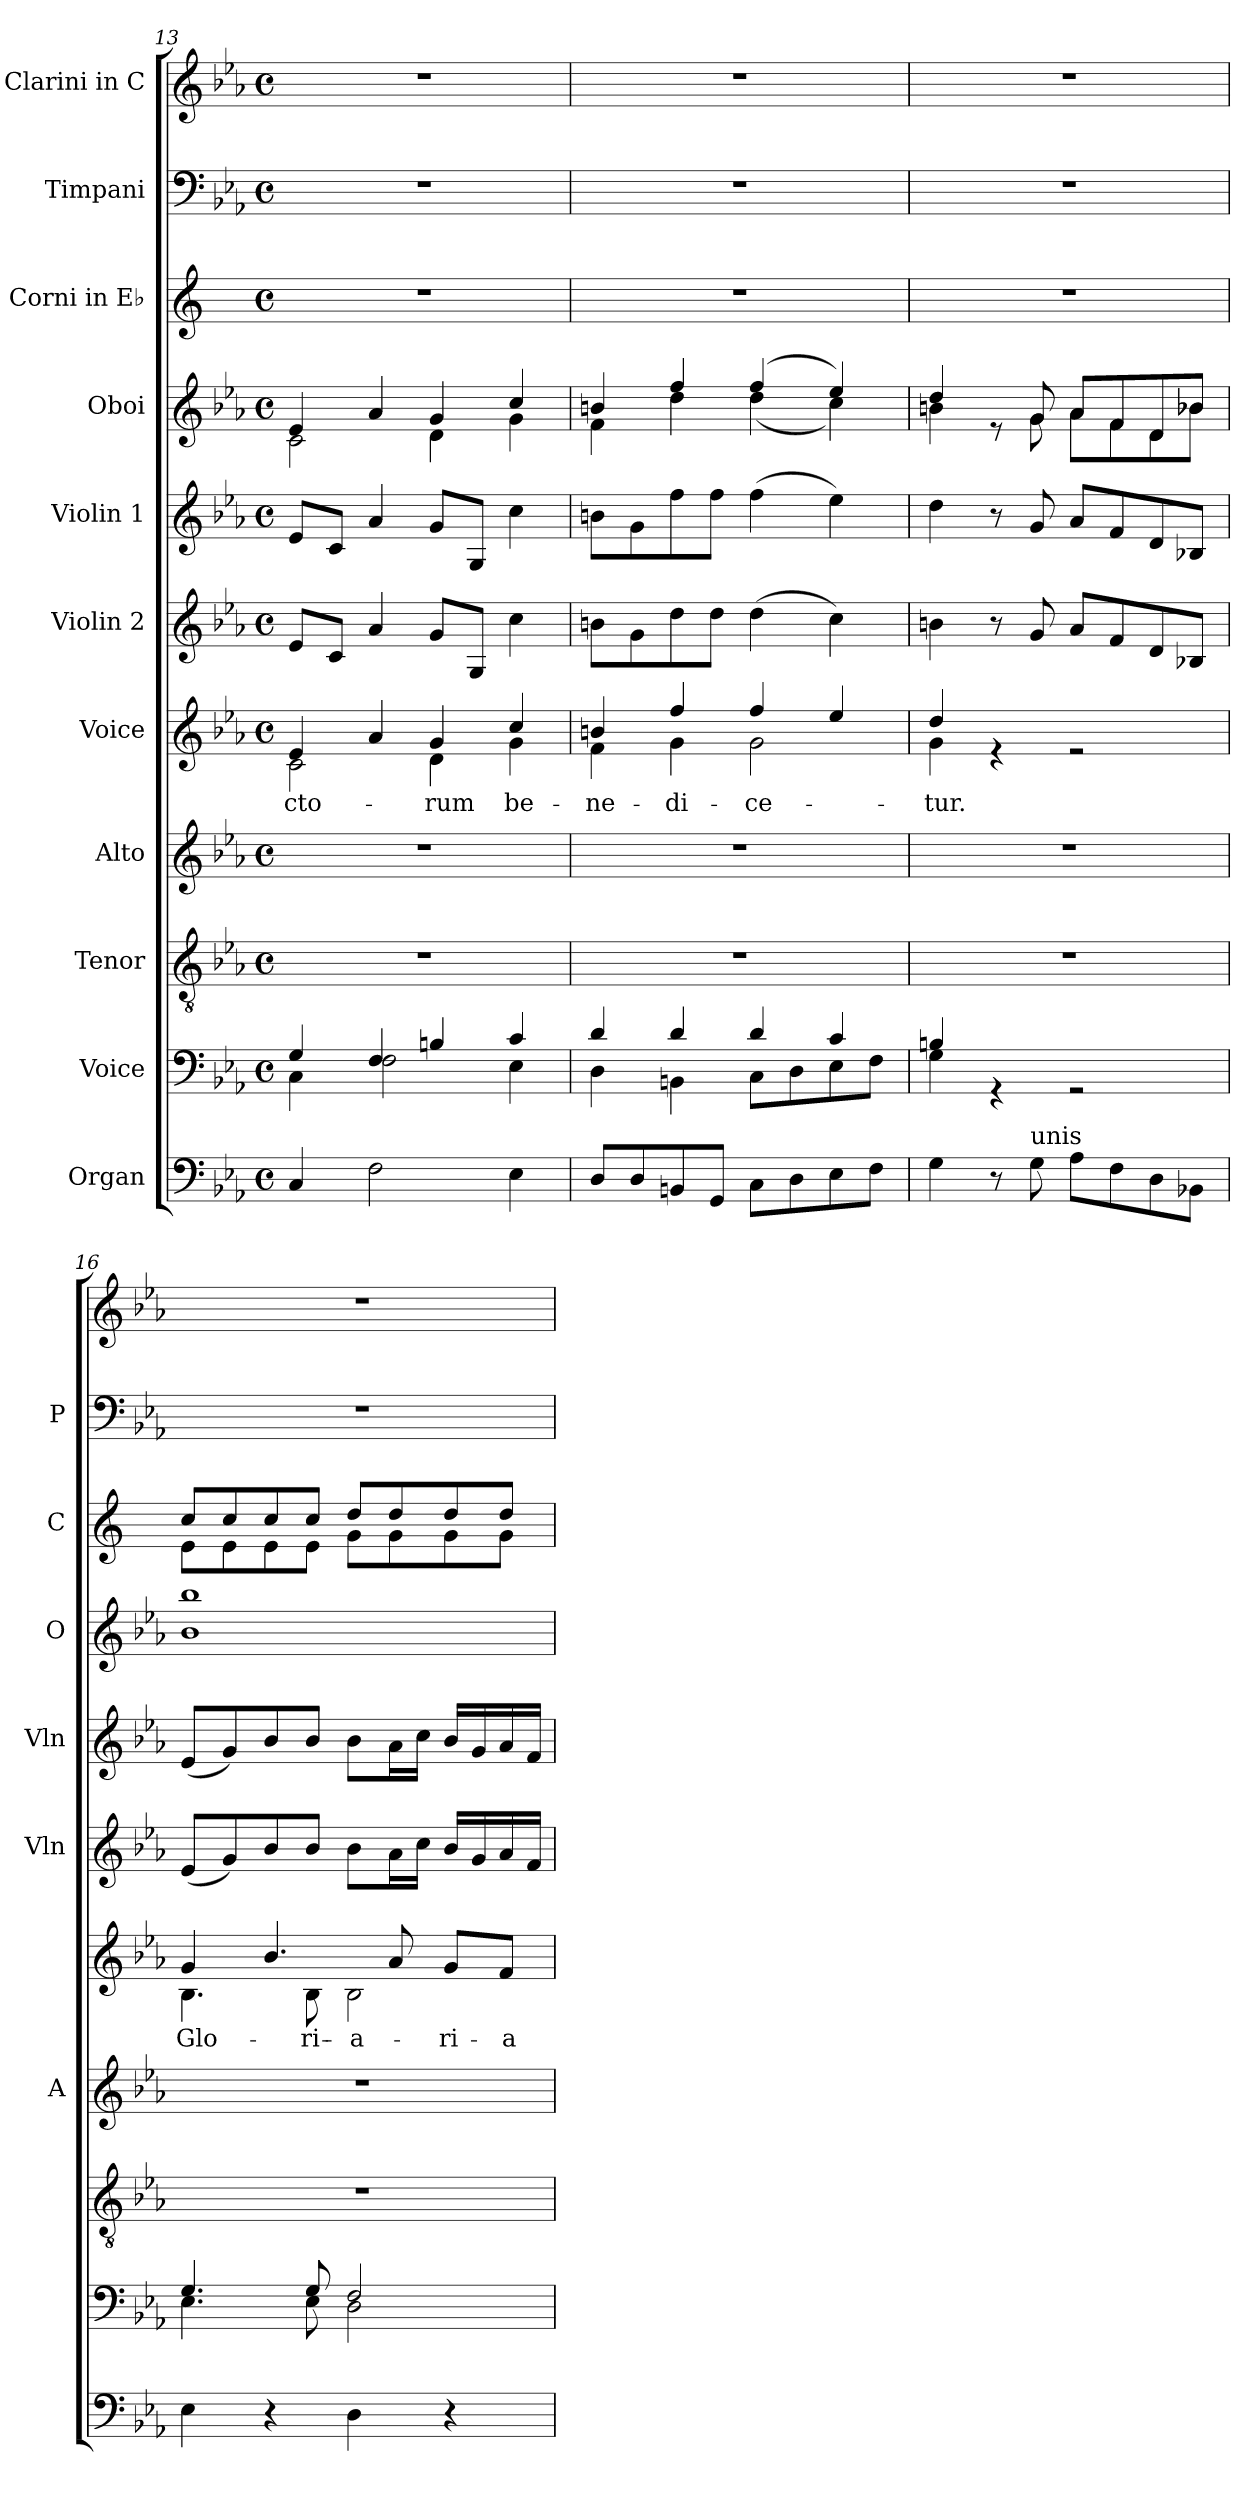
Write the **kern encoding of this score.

**kern	**kern	**kern	**kern	**kern	**text	**kern	**kern	**kern	**kern	**kern	**kern
*part11	*part10	*part9	*part8	*part7	*part7	*part6	*part5	*part4	*part3	*part2	*part1
*staff11	*staff10	*staff9	*staff8	*staff7	*staff7	*staff6	*staff5	*staff4	*staff3	*staff2	*staff1
*I"Organ	*I"Voice	*I"Tenor	*I"Alto	*I"Voice	*	*I"Violin 2	*I"Violin 1	*I"Oboi	*I"Corni in E♭	*I"Timpani	*I"Clarini in C
*	*	*	*I'A	*	*	*I'Vln	*I'Vln	*I'O	*I'C	*I'P	*
*clefF4	*clefF4	*clefGv2	*clefG2	*clefG2	*	*clefG2	*clefG2	*clefG2	*clefG2	*clefF4	*clefG2
*	*	*	*	*	*	*	*	*	*ITrd5c9	*	*
*k[b-e-a-]	*k[b-e-a-]	*k[b-e-a-]	*k[b-e-a-]	*k[b-e-a-]	*	*k[b-e-a-]	*k[b-e-a-]	*k[b-e-a-]	*k[b-e-a-]	*k[b-e-a-]	*k[b-e-a-]
*M4/4	*M4/4	*M4/4	*M4/4	*M4/4	*	*M4/4	*M4/4	*M4/4	*M4/4	*M4/4	*M4/4
*met(c)	*met(c)	*met(c)	*met(c)	*met(c)	*	*met(c)	*met(c)	*met(c)	*met(c)	*met(c)	*met(c)
=13	=13	=13	=13	=13	=13	=13	=13	=13	=13	=13	=13
*	*^	*	*	*	*	*	*	*	*	*	*
!	!	!	!	!	!	!LO:LY:b	!	!	!	!	!	!
*	*	*	*	*	*^	*	*	*	*^	*	*	*
4C/	4G/	4C\	1r	1r	4e-/	2c\	-cto-	8e-/L	8e-/L	4e-/	2c\	1r	1r	1r
.	.	.	.	.	.	.	.	8c/J	8c/J	.	.	.	.	.
2F\	4F/	2F\	.	.	4a-/	.	.	4a-/	4a-/	4a-/	.	.	.	.
!	!	!	!	!	!	!	!LO:LY:b	!	!	!	!	!	!	!
.	4Bn/	.	.	.	4g/	4d\	-rum	8g/L	8g/L	4g/	4d\	.	.	.
.	.	.	.	.	.	.	.	8G/J	8G/J	.	.	.	.	.
!	!	!	!	!	!	!	!LO:LY:b	!	!	!	!	!	!	!
4E-\	4c/	4E-\	.	.	4cc/	4g\	be-	4cc\	4cc\	4cc/	4g\	.	.	.
=14	=14	=14	=14	=14	=14	=14	=14	=14	=14	=14	=14	=14	=14	=14
!	!	!	!	!	!	!	!LO:LY:b	!	!	!	!	!	!	!
8D/L	4d/	4D\	1r	1r	4bn/	4f\	-ne-	8bn\L	8bn\L	4bn/	4f\	1r	1r	1r
8D/	.	.	.	.	.	.	.	8g\	8g\	.	.	.	.	.
!	!	!	!	!	!	!	!LO:LY:b	!	!	!	!	!	!	!
8BBn/	4d/	4BBn\	.	.	4ff/	4g\	-di-	8dd\	8ff\	4ff/	4dd\	.	.	.
8GG/J	.	.	.	.	.	.	.	8dd\J	8ff\J	.	.	.	.	.
!	!	!	!	!	!	!	!LO:LY:b	!	!	!	!	!	!	!
8C\L	4d/	8C\L	.	.	4ff/	2g\	-ce-	(4dd\	(4ff\	(4ff/	(4dd\	.	.	.
8D\	.	8D\	.	.	.	.	.	.	.	.	.	.	.	.
8E-\	4c/	8E-\	.	.	4ee-/	.	.	4cc\)	4ee-\)	4ee-/)	4cc\)	.	.	.
8F\J	.	8F\J	.	.	.	.	.	.	.	.	.	.	.	.
!!LO:PB:g=z
=15	=15	=15	=15	=15	=15	=15	=15	=15	=15	=15	=15	=15	=15	=15
!	!	!	!	!	!	!	!LO:LY:b	!	!	!	!	!	!	!
4G\	4Bn/	4G\	1r	1r	4dd/	4g\	-tur.	4bn\	4dd\	4dd/	4bn\	1r	1r	1r
8r	4rGG	2.ryy	.	.	4re	2.ryy	.	8r	8r	8re	8ryy	.	.	.
!LO:TX:a:t=unis	!	!	!	!	!	!	!	!	!	!	!	!	!	!
8G\	.	.	.	.	.	.	.	8g/	8g/	8g/	8g\	.	.	.
8A-\L	2rGG	.	.	.	2re	.	.	8a-/L	8a-/L	8a-/L	8a-\L	.	.	.
8F\	.	.	.	.	.	.	.	8f/	8f/	8f/	8f\	.	.	.
8D\	.	.	.	.	.	.	.	8d/	8d/	8d/	8d\	.	.	.
8BB-X\J	.	.	.	.	.	.	.	8B-X/J	8B-X/J	8b-X/J	8b-\J	.	.	.
=16	=16	=16	=16	=16	=16	=16	=16	=16	=16	=16	=16	=16	=16	=16
!	!	!	!	!	!	!	!LO:LY:b	!	!	!	!	!	!	!
!	!	!	!	!	!	!	!LO:LY:b	!	!	!	!	!	!	!
*	*	*	*	*	*	*	*	*	*	*	*	*^	*	*
4E-\	4.G/	4.E-\	1r	1r	4g/	4.B-\	Glo-	(8e-/L	(8e-/L	1bb-	1b-	8e-/L	8G\L	1r	1r
.	.	.	.	.	.	.	.	8g/)	8g/)	.	.	8e-/	8G\	.	.
4r	.	.	.	.	4.b-/	.	.	8b-/	8b-/	.	.	8e-/	8G\	.	.
!	!	!	!	!	!	!	!LO:LY:b	!	!	!	!	!	!	!	!
.	8G/	8E-\	.	.	.	8B-\	-ri-	8b-/J	8b-/J	.	.	8e-/J	8G\J	.	.
!	!	!	!	!	!	!	!LO:LY:b	!	!	!	!	!	!	!	!
4D\	2F/	2D\	.	.	.	2B-\	-a	8b-\L	8b-\L	.	.	8f/L	8B-\L	.	.
.	.	.	.	.	8a-/	.	.	16a-\L	16a-\L	.	.	8f/	8B-\	.	.
.	.	.	.	.	.	.	.	16cc\JJ	16cc\JJ	.	.	.	.	.	.
!	!	!	!	!	!	!	!LO:LY:b	!	!	!	!	!	!	!	!
4r	.	.	.	.	8g/L	.	-ri-	16b-/LL	16b-/LL	.	.	8f/	8B-\	.	.
.	.	.	.	.	.	.	.	16g/	16g/	.	.	.	.	.	.
!	!	!	!	!	!	!	!LO:LY:b	!	!	!	!	!	!	!	!
.	.	.	.	.	8f/J	.	-a	16a-/	16a-/	.	.	8f/J	8B-\J	.	.
.	.	.	.	.	.	.	.	16f/JJ	16f/JJ	.	.	.	.	.	.
*	*	*	*	*	*	*	*	*	*	*v	*v	*	*	*	*
*	*v	*v	*	*	*v	*v	*	*	*	*	*v	*v	*	*
=	=	=	=	=	=	=	=	=	=	=	=
*-	*-	*-	*-	*-	*-	*-	*-	*-	*-	*-	*-
